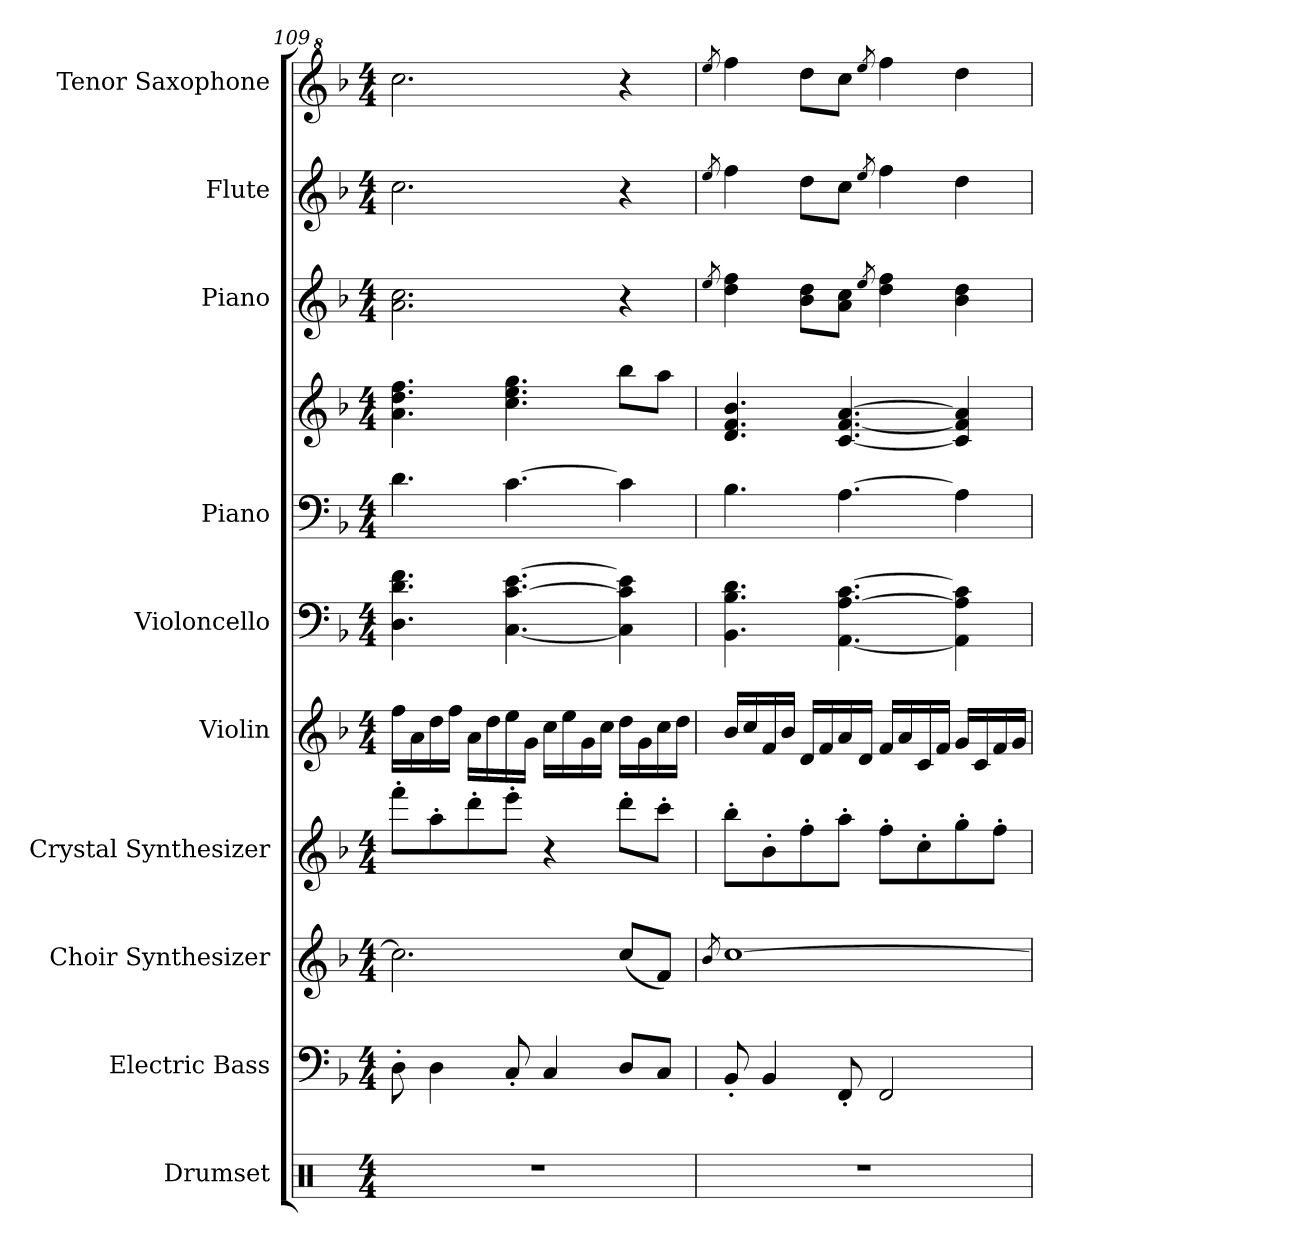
**kern	**kern	**kern	**kern	**kern	**kern	**kern	**kern	**kern	**kern	**kern
*part10	*part9	*part8	*part7	*part6	*part5	*part4	*part4	*part3	*part2	*part1
*staff11	*staff10	*staff9	*staff8	*staff7	*staff6	*staff5	*staff4	*staff3	*staff2	*staff1
*I"Drumset	*I"Electric Bass	*I"Choir Synthesizer	*I"Crystal Synthesizer	*I"Violin	*I"Violoncello	*I"Piano	*	*I"Piano	*I"Flute	*I"Tenor Saxophone
*I'D. Set	*I'El. B.	*I'Synth.	*I'Synth.	*I'Vln.	*I'Vc.	*I'Pno.	*	*I'Pno.	*I'Fl.	*I'T. Sax.
*clefX	*clefF4	*clefG2	*clefG2	*clefG2	*clefF4	*clefF4	*clefG2	*clefG2	*clefG2	*clefG^2
*	*ITrd7c12	*	*	*	*	*	*	*	*	*ITrd8c14
*k[]	*k[b-]	*k[b-]	*k[b-]	*k[b-]	*k[b-]	*k[b-]	*k[b-]	*k[b-]	*k[b-]	*k[b-]
*M4/4	*M4/4	*M4/4	*M4/4	*M4/4	*M4/4	*M4/4	*M4/4	*M4/4	*M4/4	*M4/4
=109	=109	=109	=109	=109	=109	=109	=109	=109	=109	=109
1r	8DD'\	2.cc\]	8fff'\L	16ff\LL	4.D\ 4.d\ 4.f\	4.d\	4.a\ 4.dd\ 4.ff\	2.a\ 2.cc\	2.cc\	2.cc\
.	.	.	.	16a\	.	.	.	.	.	.
.	4DD\	.	8aa'\	16dd\	.	.	.	.	.	.
.	.	.	.	16ff\JJ	.	.	.	.	.	.
.	.	.	8ddd'\	16a\LL	.	.	.	.	.	.
.	.	.	.	16dd\	.	.	.	.	.	.
.	8CC'/	.	8eee'\J	16ee\	[4.C\ [4.c\ [4.e\	[4.c\	4.cc\ 4.ee\ 4.gg\	.	.	.
.	.	.	.	16g\JJ	.	.	.	.	.	.
.	4CC/	.	4r	16cc\LL	.	.	.	.	.	.
.	.	.	.	16ee\	.	.	.	.	.	.
.	.	.	.	16g\	.	.	.	.	.	.
.	.	.	.	16cc\JJ	.	.	.	.	.	.
.	8DD/L	(<8cc/L	8ddd'\L	16dd\LL	4C\] 4c\] 4e\]	4c\]	8bb-\L	4r	4r	4r
.	.	.	.	16g\	.	.	.	.	.	.
.	8CC/J	8f/J)	8ccc'\J	16cc\	.	.	8aa\J	.	.	.
.	.	.	.	16dd\JJ	.	.	.	.	.	.
!!LO:PB:g=z
=110	=110	=110	=110	=110	=110	=110	=110	=110	=110	=110
.	.	8qb-/	.	.	.	.	.	8qee/	8qee/	8qee/
1r	8BBB-'/	[1cc	8bb-'\L	16b-/LL	4.BB-\ 4.B-\ 4.d\	4.B-\	4.d/ 4.f/ 4.b-/	4dd\ 4ff\	4ff\	4ff\
.	.	.	.	16cc/	.	.	.	.	.	.
.	4BBB-/	.	8b-'\	16f/	.	.	.	.	.	.
.	.	.	.	16b-/JJ	.	.	.	.	.	.
.	.	.	8ff'\	16d/LL	.	.	.	8b-\ 8dd\L	8dd\L	8dd\L
.	.	.	.	16f/	.	.	.	.	.	.
.	8FFF'/	.	8aa'\J	16a/	[4.AA\ [4.A\ [4.c\	[4.A\	[4.c/ [4.f/ [4.a/	8a\ 8cc\J	8cc\J	8cc\J
.	.	.	.	16d/JJ	.	.	.	.	.	.
.	.	.	.	.	.	.	.	8qee/	8qee/	8qee/
.	2FFF/	.	8ff'\L	16f/LL	.	.	.	4dd\ 4ff\	4ff\	4ff\
.	.	.	.	16a/	.	.	.	.	.	.
.	.	.	8cc'\	16c/	.	.	.	.	.	.
.	.	.	.	16f/JJ	.	.	.	.	.	.
.	.	.	8gg'\	16g/LL	4AA\] 4A\] 4c\]	4A\]	4c/] 4f/] 4a/]	4b-\ 4dd\	4dd\	4dd\
.	.	.	.	16c/	.	.	.	.	.	.
.	.	.	8ff'\J	16f/	.	.	.	.	.	.
.	.	.	.	16g/JJ	.	.	.	.	.	.
=	=	=	=	=	=	=	=	=	=	=
*-	*-	*-	*-	*-	*-	*-	*-	*-	*-	*-
